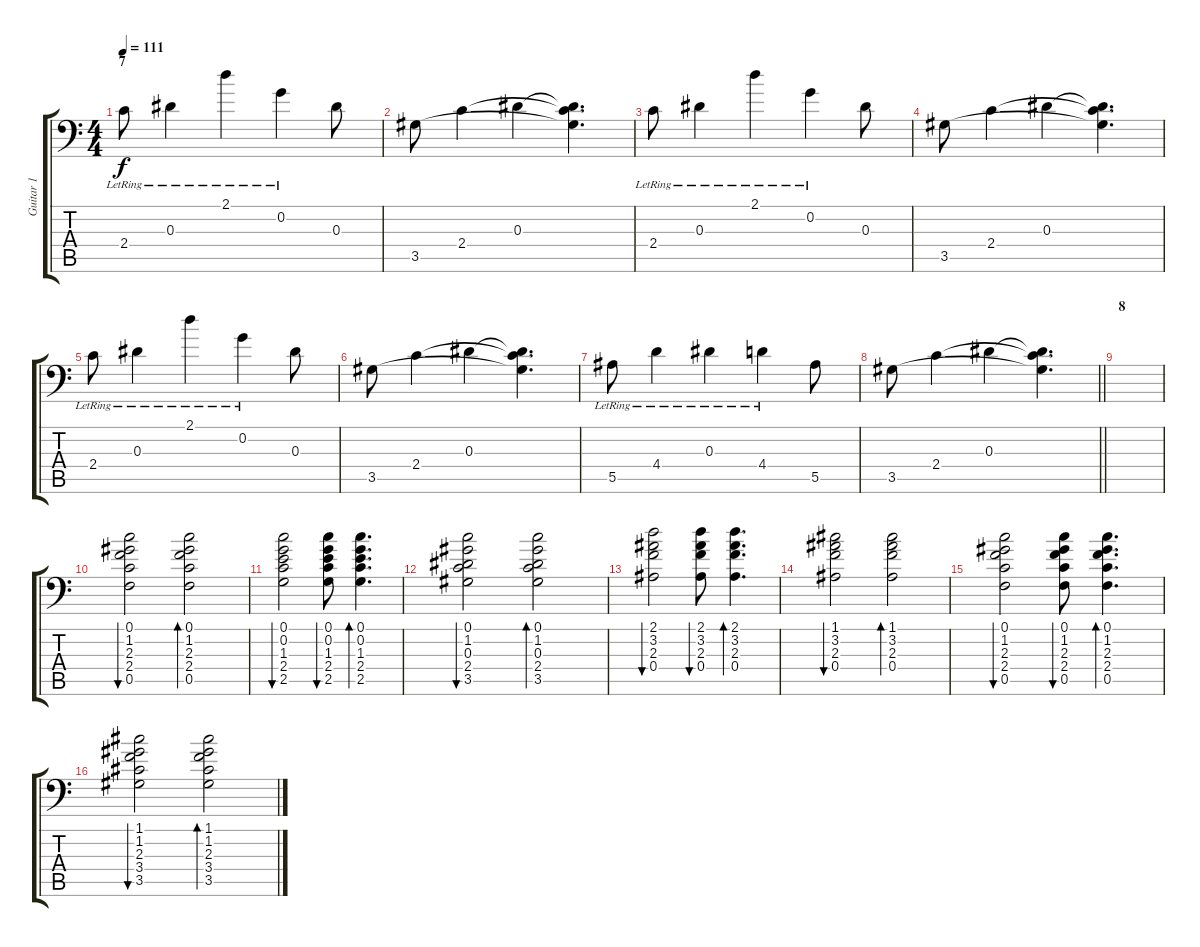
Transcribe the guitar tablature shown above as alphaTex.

\track ("Guitar 1" "Guitar 1") {instrument acousticguitarsteel}
\staff {score tabs}
\tuning (C4 G3 Eb3 Bb2 F2 Bb1) {hide}
\ts (4 4)
\section ("" "7")
\tempo 111
\clef f4
\ks c
2.4{lr}.8{dy f instrument acousticguitarsteel} 0.3{lr}.4 2.1{lr}.4 0.2{lr}.4 0.3.8 |
3.5.8 2.4.4 0.3.4 (0.3{t} 2.4{t} 3.5{t}).4{d} |
2.4{lr}.8 0.3{lr}.4 2.1{lr}.4 0.2{lr}.4 0.3.8 |
3.5.8 2.4.4 0.3.4 (0.3{t} 2.4{t} 3.5{t}).4{d} |
2.4{lr}.8 0.3{lr}.4 2.1{lr}.4 0.2{lr}.4 0.3.8 |
3.5.8 2.4.4 0.3.4 (0.3{t} 2.4{t} 3.5{t}).4{d} |
5.5{lr}.8 4.4{lr}.4 0.3{lr}.4 4.4{lr}.4 5.5.8 |
\barLineRight lightlight
3.5.8 2.4.4 0.3.4 (0.3{t} 2.4{t} 3.5{t}).4{d} |
\section ("" "8")
|
(0.1 1.2 2.3 2.4 0.5).2{bu 60} (0.1 1.2 2.3 2.4 0.5).2{bd 60} |
(0.1 0.2 1.3 2.4 2.5).2{bu 60} (0.1 0.2 1.3 2.4 2.5).8{bu 60} (0.1 0.2 1.3 2.4 2.5).4{d bd 60} |
(0.1 1.2 0.3 2.4 3.5).2{bu 60} (0.1 1.2 0.3 2.4 3.5).2{bd 60} |
(2.1 3.2 2.3 0.4).2{bu 60} (2.1 3.2 2.3 0.4).8{bu 60} (2.1 3.2 2.3 0.4).4{d bd 60} |
(1.1 3.2 2.3 0.4).2{bu 60} (1.1 3.2 2.3 0.4).2{bd 60} |
(0.1 1.2 2.3 2.4 0.5).2{bu 60} (0.1 1.2 2.3 2.4 0.5).8{bu 60} (0.1 1.2 2.3 2.4 0.5).4{d bd 60} |
(1.1 1.2 2.3 3.4 3.5).2{bu 60} (1.1 1.2 2.3 3.4 3.5).2{bd 60}
